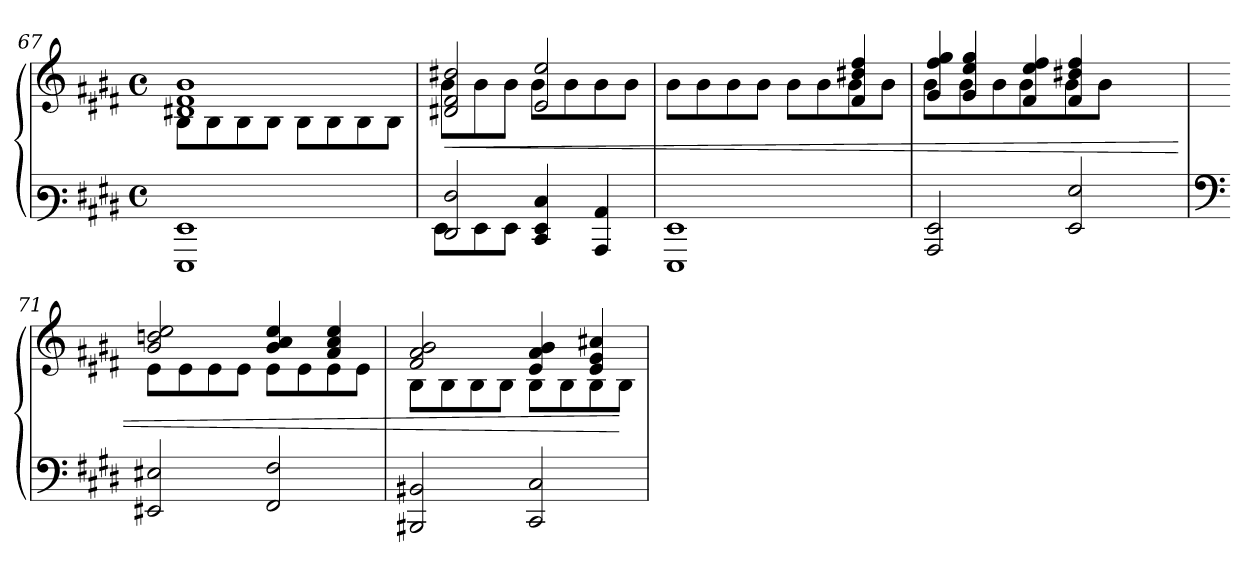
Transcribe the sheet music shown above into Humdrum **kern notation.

**kern	**kern	**dynam
*part1	*part1	*part1
*staff2	*staff1	*staff1/2
*clefF3	*clefG3	*
*k[f#c#g#d#]	*k[f#c#g#d#]	*
*M4/4	*M4/4	*
*met(c)	*met(c)	*
=67	=67	=67
*^	*^	*
*	*	*	*^	*
1GG#	1GGG#	1g#	1B#X 1d#	8G#\L	.
.	.	.	.	8G#\	.
.	.	.	.	8G#\	.
.	.	.	.	8G#\J	.
.	.	.	.	8G#\L	.
.	.	.	.	8G#\	.
.	.	.	.	8G#\	.
.	.	.	.	8G#\J	.
=68	=68	=68	=68	=68	=68
!	!	!	!	!	!LO:HP:b
2FF#/ 2F#/	8GG#\	4.ryy	2B#X/ 2d#/ 2b#X/	8g#\	<
.	8GG#\	.	.	8g#\	.
.	8GG#\J	.	.	8g#\J	.
.	4EE/ 4GG#/ 4E/	2c#/ 2cc#/	.	8g#\L	.
4.ryy	.	.	4.ryy	8g#\	.
.	4CC#/ 4C#/	.	.	8g#\	.
.	.	.	.	8g#\J	.
*	*	*	*v	*v	*
=69	=69	=69	=69	=69
1GG#	1GGG#	2.ryy	8g#\L	.
.	.	.	8g#\	.
.	.	.	8g#\	.
.	.	.	8g#\J	.
.	.	.	8g#\L	.
.	.	.	8g#\	.
.	.	4d#/ 4b#X/ 4dd#/	8g#\	.
.	.	.	8g#\J	.
*v	*v	*	*	*
=70	=70	=70	=70
*	*	*^	*
2CC#/ 2GG#/	4e/ 4dd#/ 4ee/	8ryy	8g#\	.
.	.	4e/ 4cc#/ 4ee/	8g#\	.
.	4ryy	.	8g#\J	.
.	.	4d#/ 4cc#/ 4dd#/	8g#\	.
2GG#/ 2G#/	4d#/ 4b#X/ 4dd#/	.	8g#\	.
.	.	4ryy	8g#\J	.
.	4ryy	.	4ryy	.
.	.	8ryy	.	.
*	*v	*v	*v	*
!!LO:LB:g=z
=71	=71	=71
*clefF4	*	*
*	*^	*
2EE#X/ 2E#X/	2g#/ 2bn/ 2cc#/	8c#\L	.
.	.	8c#\	.
.	.	8c#\	.
.	.	8c#\J	.
2FF#/ 2F#/	4g#/ 4a/ 4cc#/	8c#\L	.
.	.	8c#\	.
.	4f#/ 4a/ 4cc#/	8c#\	.
.	.	8c#\J	.
=72	=72	=72	=72
2BBB#X/ 2BB#X/	2d#/ 2f#/ 2g#/	8G#\L	.
.	.	8G#\	.
.	.	8G#\	.
.	.	8G#\J	.
2CC#/ 2C#/	4c#/ 4f#/ 4g#/	8G#\L	.
.	.	8G#\	.
.	4c#/ 4e/ 4a#X/	8G#\	.
.	.	8G#\J	[
*	*v	*v	*
=	=	=
*-	*-	*-
